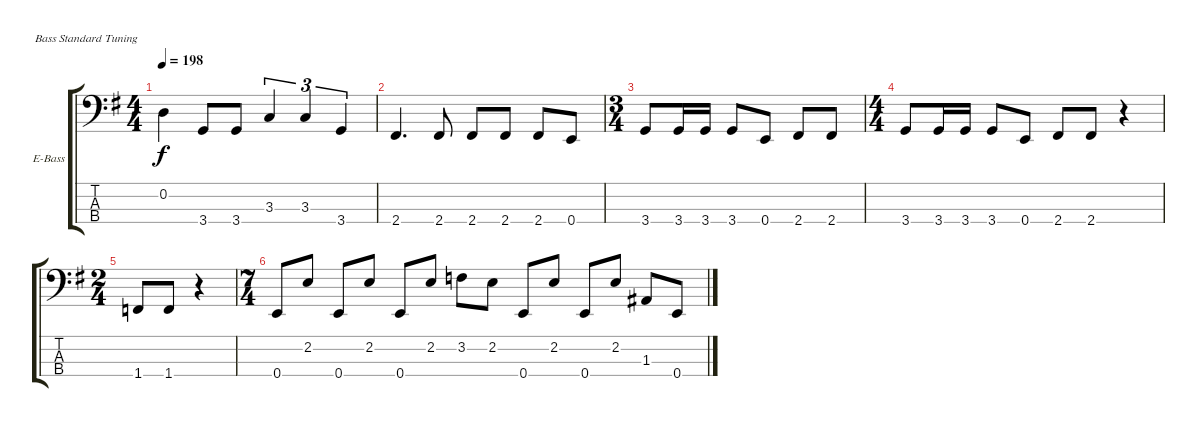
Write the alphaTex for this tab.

\defaultSystemsLayout 4
\bracketExtendMode groupsimilarinstruments
\firstSystemTrackNameOrientation horizontal
\otherSystemsTrackNameOrientation horizontal
\track ("Bass" "E-Bass") {instrument electricbassfinger}
\staff {score tabs}
\tuning (G2 D2 A1 E1)
\ts (4 4)
\tempo 198
\clef f4
\ks g
0.2.4{dy f} 3.4.8 3.4.8 3.3.4{tu (3 2)} 3.3.4{tu (3 2)} 3.4.4{tu (3 2)} |
2.4.4{d} 2.4.8 2.4.8 2.4.8 2.4.8 0.4.8 |
\ts (3 4)
3.4.8 3.4.16 3.4.16 3.4.8 0.4.8 2.4.8 2.4.8 |
\ts (4 4)
3.4.8 3.4.16 3.4.16 3.4.8 0.4.8 2.4.8 2.4.8 r.4 |
\ts (2 4)
1.4.8 1.4.8 r.4 |
\ts (7 4)
0.4.8 2.2.8 0.4.8 2.2.8 0.4.8 2.2.8 3.2.8 2.2.8 0.4.8 2.2.8 0.4.8 2.2.8 1.3.8 0.4.8
